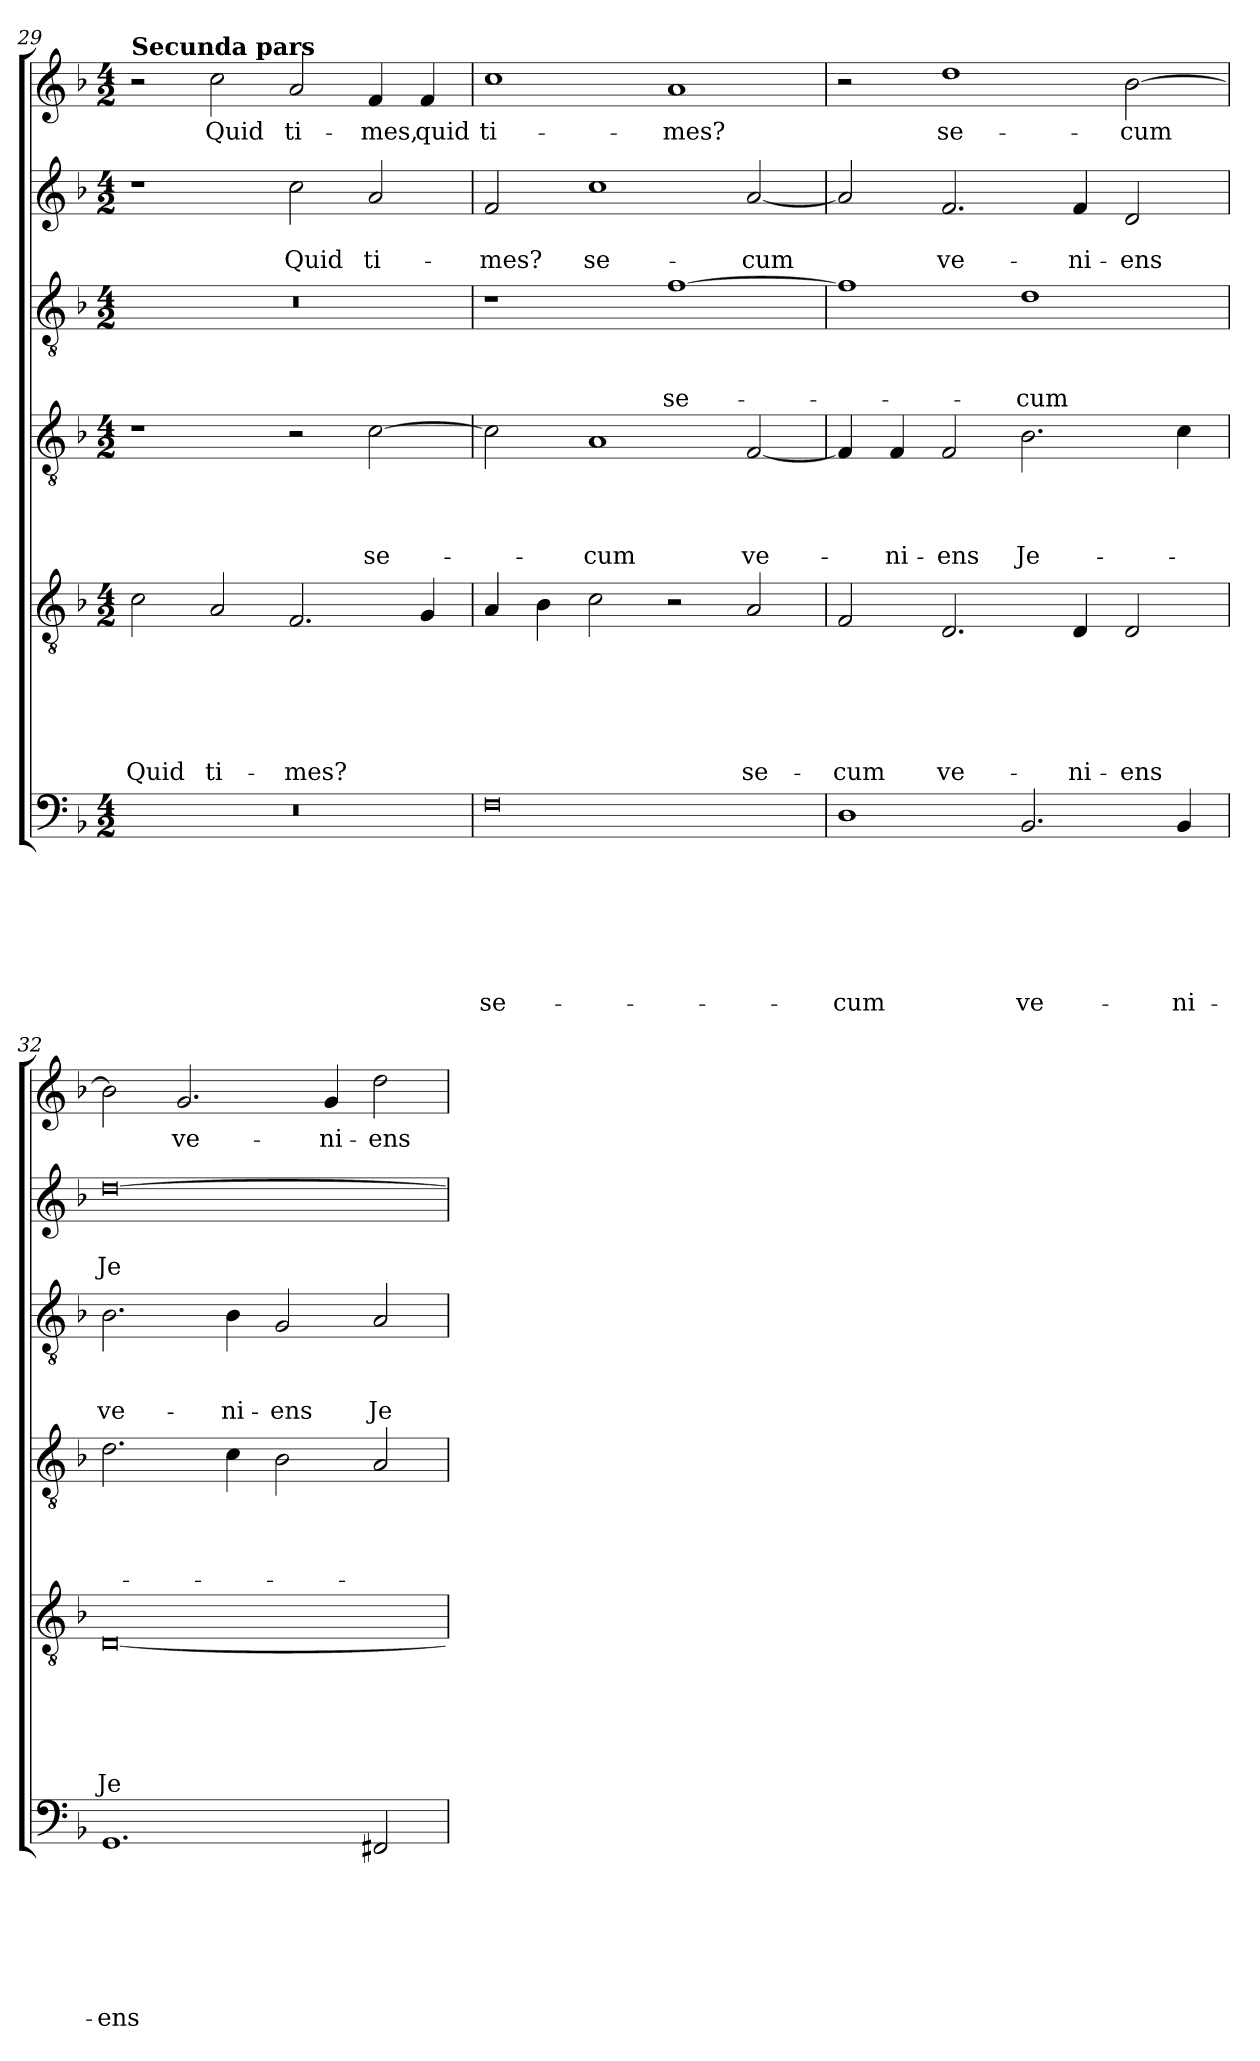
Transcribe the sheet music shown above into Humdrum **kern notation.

**kern	**text	**text	**text	**text	**text	**text	**text	**kern	**text	**text	**text	**text	**text	**text	**kern	**text	**text	**text	**text	**kern	**text	**text	**text	**kern	**text	**text	**kern	**text
*part6	*part6	*part6	*part6	*part6	*part6	*part6	*part6	*part5	*part5	*part5	*part5	*part5	*part5	*part5	*part4	*part4	*part4	*part4	*part4	*part3	*part3	*part3	*part3	*part2	*part2	*part2	*part1	*part1
*staff6	*staff6	*staff6	*staff6	*staff6	*staff6	*staff6	*staff6	*staff5	*staff5	*staff5	*staff5	*staff5	*staff5	*staff5	*staff4	*staff4	*staff4	*staff4	*staff4	*staff3	*staff3	*staff3	*staff3	*staff2	*staff2	*staff2	*staff1	*staff1
!!LO:LB:g=z
*clefF4	*	*	*	*	*	*	*	*clefGv2	*	*	*	*	*	*	*clefGv2	*	*	*	*	*clefGv2	*	*	*	*clefG2	*	*	*clefG2	*
*k[b-]	*	*	*	*	*	*	*	*k[b-]	*	*	*	*	*	*	*k[b-]	*	*	*	*	*k[b-]	*	*	*	*k[b-]	*	*	*k[b-]	*
*d:	*	*	*	*	*	*	*	*d:	*	*	*	*	*	*	*d:	*	*	*	*	*d:	*	*	*	*d:	*	*	*d:	*
*M4/2	*	*	*	*	*	*	*	*M4/2	*	*	*	*	*	*	*M4/2	*	*	*	*	*M4/2	*	*	*	*M4/2	*	*	*M4/2	*
=29	=29	=29	=29	=29	=29	=29	=29	=29	=29	=29	=29	=29	=29	=29	=29	=29	=29	=29	=29	=29	=29	=29	=29	=29	=29	=29	=29	=29
!	!	!	!	!	!	!	!	!	!	!	!	!	!	!	!	!	!	!	!	!	!	!	!	!	!	!	!LO:TX:a:B:t=Secunda pars	!
!	!	!	!	!	!	!	!	!	!	!	!	!	!	!LO:LY:b	!	!	!	!	!	!	!	!	!	!	!	!	!	!
0r	.	.	.	.	.	.	.	2c\	.	.	.	.	.	Quid	1r	.	.	.	.	0r	.	.	.	1r	.	.	2r	.
!	!	!	!	!	!	!	!	!	!	!	!	!	!	!LO:LY:b	!	!	!	!	!	!	!	!	!	!	!	!	!	!LO:LY:b
.	.	.	.	.	.	.	.	2A/	.	.	.	.	.	ti-	.	.	.	.	.	.	.	.	.	.	.	.	2cc\	Quid
!	!	!	!	!	!	!	!	!	!	!	!	!	!	!LO:LY:b	!	!	!	!	!	!	!	!	!	!	!	!LO:LY:b	!	!LO:LY:b
.	.	.	.	.	.	.	.	2.F/	.	.	.	.	.	-mes?	2r	.	.	.	.	.	.	.	.	2cc\	.	Quid	2a/	ti-
!	!	!	!	!	!	!	!	!	!	!	!	!	!	!	!	!	!	!	!LO:LY:b	!	!	!	!	!	!	!LO:LY:b	!	!LO:LY:b
.	.	.	.	.	.	.	.	.	.	.	.	.	.	.	[2c\	.	.	.	se-	.	.	.	.	2a/	.	ti-	4f/	-mes,
!	!	!	!	!	!	!	!	!	!	!	!	!	!	!	!	!	!	!	!	!	!	!	!	!	!	!	!	!LO:LY:b
.	.	.	.	.	.	.	.	4G/	.	.	.	.	.	.	.	.	.	.	.	.	.	.	.	.	.	.	4f/	quid
=30	=30	=30	=30	=30	=30	=30	=30	=30	=30	=30	=30	=30	=30	=30	=30	=30	=30	=30	=30	=30	=30	=30	=30	=30	=30	=30	=30	=30
!	!	!	!	!	!	!	!LO:LY:b	!	!	!	!	!	!	!	!	!	!	!	!	!	!	!	!	!	!	!LO:LY:b	!	!LO:LY:b
0F	.	.	.	.	.	.	se-	4A/	.	.	.	.	.	.	2c\]	.	.	.	.	1r	.	.	.	2f/	.	-mes?	1cc	ti-
.	.	.	.	.	.	.	.	4B-\	.	.	.	.	.	.	.	.	.	.	.	.	.	.	.	.	.	.	.	.
!	!	!	!	!	!	!	!	!	!	!	!	!	!	!	!	!	!	!	!LO:LY:b	!	!	!	!	!	!	!LO:LY:b	!	!
.	.	.	.	.	.	.	.	2c\	.	.	.	.	.	.	1A	.	.	.	-cum	.	.	.	.	1cc	.	se-	.	.
!	!	!	!	!	!	!	!	!	!	!	!	!	!	!	!	!	!	!	!	!	!	!	!LO:LY:b	!	!	!	!	!LO:LY:b
.	.	.	.	.	.	.	.	2r	.	.	.	.	.	.	.	.	.	.	.	[1f	.	.	se-	.	.	.	1a	-mes?
!	!	!	!	!	!	!	!	!	!	!	!	!	!	!LO:LY:b	!	!	!	!	!LO:LY:b	!	!	!	!	!	!	!LO:LY:b	!	!
.	.	.	.	.	.	.	.	2A/	.	.	.	.	.	se-	[2F/	.	.	.	ve-	.	.	.	.	[2a/	.	-cum	.	.
=31	=31	=31	=31	=31	=31	=31	=31	=31	=31	=31	=31	=31	=31	=31	=31	=31	=31	=31	=31	=31	=31	=31	=31	=31	=31	=31	=31	=31
!	!	!	!	!	!	!	!LO:LY:b	!	!	!	!	!	!	!LO:LY:b	!	!	!	!	!	!	!	!	!	!	!	!	!	!
1D	.	.	.	.	.	.	-cum	2F/	.	.	.	.	.	-cum	4F/]	.	.	.	.	1f]	.	.	.	2a/]	.	.	2r	.
!	!	!	!	!	!	!	!	!	!	!	!	!	!	!	!	!	!	!	!LO:LY:b	!	!	!	!	!	!	!	!	!
.	.	.	.	.	.	.	.	.	.	.	.	.	.	.	4F/	.	.	.	-ni-	.	.	.	.	.	.	.	.	.
!	!	!	!	!	!	!	!	!	!	!	!	!	!	!LO:LY:b	!	!	!	!	!LO:LY:b	!	!	!	!	!	!	!LO:LY:b	!	!LO:LY:b
.	.	.	.	.	.	.	.	2.D/	.	.	.	.	.	ve-	2F/	.	.	.	-ens	.	.	.	.	2.f/	.	ve-	1dd	se-
!	!	!	!	!	!	!	!LO:LY:b	!	!	!	!	!	!	!	!	!	!	!	!LO:LY:b	!	!	!	!LO:LY:b	!	!	!	!	!
2.BB-/	.	.	.	.	.	.	ve-	.	.	.	.	.	.	.	2.B-\	.	.	.	Je-	1d	.	.	-cum	.	.	.	.	.
!	!	!	!	!	!	!	!	!	!	!	!	!	!	!LO:LY:b	!	!	!	!	!	!	!	!	!	!	!	!LO:LY:b	!	!
.	.	.	.	.	.	.	.	4D/	.	.	.	.	.	-ni-	.	.	.	.	.	.	.	.	.	4f/	.	-ni-	.	.
!	!	!	!	!	!	!	!	!	!	!	!	!	!	!LO:LY:b	!	!	!	!	!	!	!	!	!	!	!	!LO:LY:b	!	!LO:LY:b
.	.	.	.	.	.	.	.	2D/	.	.	.	.	.	-ens	.	.	.	.	.	.	.	.	.	2d/	.	-ens	[2b-\	-cum
!	!	!	!	!	!	!	!LO:LY:b	!	!	!	!	!	!	!	!	!	!	!	!	!	!	!	!	!	!	!	!	!
4BB-/	.	.	.	.	.	.	-ni-	.	.	.	.	.	.	.	4c\	.	.	.	.	.	.	.	.	.	.	.	.	.
=32	=32	=32	=32	=32	=32	=32	=32	=32	=32	=32	=32	=32	=32	=32	=32	=32	=32	=32	=32	=32	=32	=32	=32	=32	=32	=32	=32	=32
!	!	!	!	!	!	!	!LO:LY:b	!	!	!	!	!	!	!LO:LY:b	!	!	!	!	!	!	!	!	!LO:LY:b	!	!	!LO:LY:b	!	!
1.GG	.	.	.	.	.	.	-ens	[0D	.	.	.	.	.	Je-	2.d\	.	.	.	.	2.B-\	.	.	ve-	[0dd	.	Je-	2b-\]	.
!	!	!	!	!	!	!	!	!	!	!	!	!	!	!	!	!	!	!	!	!	!	!	!	!	!	!	!	!LO:LY:b
.	.	.	.	.	.	.	.	.	.	.	.	.	.	.	.	.	.	.	.	.	.	.	.	.	.	.	2.g/	ve-
!	!	!	!	!	!	!	!	!	!	!	!	!	!	!	!	!	!	!	!	!	!	!	!LO:LY:b	!	!	!	!	!
.	.	.	.	.	.	.	.	.	.	.	.	.	.	.	4c\	.	.	.	.	4B-\	.	.	-ni-	.	.	.	.	.
!	!	!	!	!	!	!	!	!	!	!	!	!	!	!	!	!	!	!	!	!	!	!	!LO:LY:b	!	!	!	!	!
.	.	.	.	.	.	.	.	.	.	.	.	.	.	.	2B-\	.	.	.	.	2G/	.	.	-ens	.	.	.	.	.
!	!	!	!	!	!	!	!	!	!	!	!	!	!	!	!	!	!	!	!	!	!	!	!	!	!	!	!	!LO:LY:b
.	.	.	.	.	.	.	.	.	.	.	.	.	.	.	.	.	.	.	.	.	.	.	.	.	.	.	4g/	-ni-
!	!	!	!	!	!	!	!	!	!	!	!	!	!	!	!	!	!	!	!	!	!	!	!LO:LY:b	!	!	!	!	!LO:LY:b
2FF#X/	.	.	.	.	.	.	.	.	.	.	.	.	.	.	2A/	.	.	.	.	2A/	.	.	Je-	.	.	.	2dd\	-ens
=	=	=	=	=	=	=	=	=	=	=	=	=	=	=	=	=	=	=	=	=	=	=	=	=	=	=	=	=
*-	*-	*-	*-	*-	*-	*-	*-	*-	*-	*-	*-	*-	*-	*-	*-	*-	*-	*-	*-	*-	*-	*-	*-	*-	*-	*-	*-	*-
